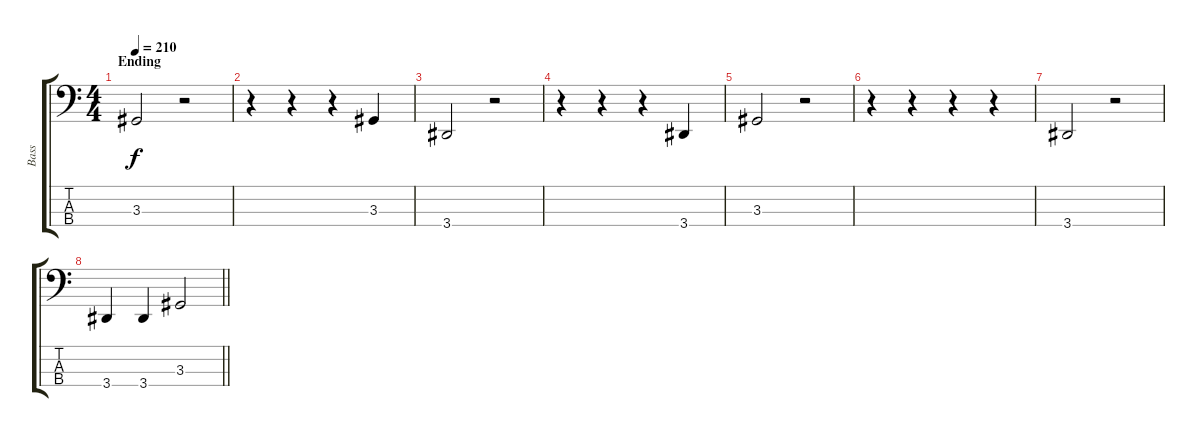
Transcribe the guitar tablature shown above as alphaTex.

\track ("Bass" "Bass") {instrument electricbasspick}
\staff {score tabs}
\tuning (Eb2 Bb1 F1 C1) {hide}
\ts (4 4)
\section ("" "Ending")
\tempo 210
\clef f4
\ks c
3.3.2{dy f} r.2 |
r.4 r.4 r.4 3.3.4 |
3.4.2 r.2 |
r.4 r.4 r.4 3.4.4 |
3.3.2 r.2 |
r.4 r.4 r.4 r.4 |
3.4.2 r.2 |
\barLineRight lightlight
3.4.4 3.4.4 3.3.2
